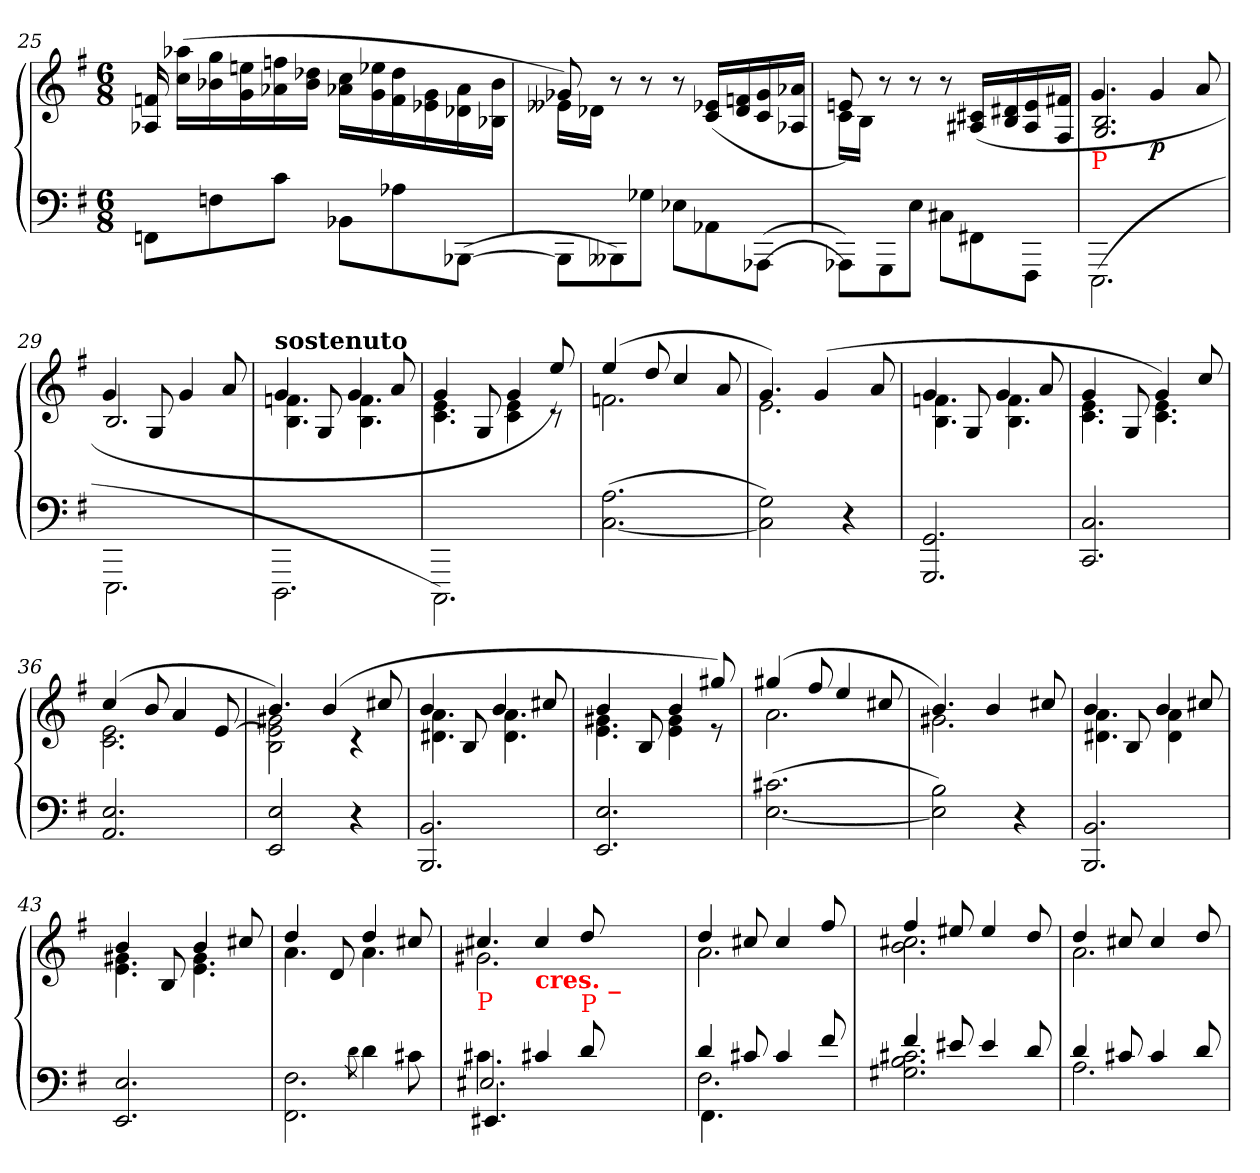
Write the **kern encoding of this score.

**kern	**kern	**dynam
*part1	*part1	*part1
*staff2	*staff1	*staff1/2
*clefF4	*clefG2	*
*k[f#]	*k[f#]	*
*G:	*G:	*
*M6/8	*M6/8	*
=25	=25	=25
8FFnL	16fn 16A-X	.
.	(>16aa-X 16ccLL	.
8Fn	16gg 16b-X	.
.	16een 16g	.
8cJ	16ffn 16a-X	.
.	16dd-X 16b-JJ	.
8BB-X\L	16cc\ 16a-X\LL	.
.	16ee-X\ 16g\	.
8A-X\	16dd-\ 16f\	.
.	16g\ 16e-X\	.
(>[8BBB-X\J	16a-\ 16d-X\	.
.	16b-\ 16B-X\JJ	.
=26	=26	=26
*	*^	*
8BBB-\L]	8g-X)	16e--XLL	.
.	.	16d-XJJ	.
8BBB--X\)	8r	4ryy	.
8G-X\J	8r	.	.
8E-X\L	8r	4.ryy	.
8AA-X\	(>16e-X 16cLL	.	.
.	16fn 16d-	.	.
(>[8AAA-X\J	16g- 16c	.	.
.	16a-X 16A-XJJ	.	.
=27	=27	=27	=27
8AAA-X\L])	8en)	16cLL	.
.	.	16BJJ	.
8GGG\	8r	4ryy	.
8E\J	8r	.	.
8C#X\L	8r	4.ryy	.
8FF#X\	(>16c#X 16A#XLL	.	.
.	16d#X/ 16B/	.	.
8FFF#\J	16e/ 16A#/	.	.
.	16f#X/ 16F#/JJ	.	.
=28	=28	=28	=28
!	!LO:TX:b:color=red:t=P	!	!
(>2.EEE\	4.g	2.B/ 2.G/	.
.	4g	.	p
.	8a	.	.
=29	=29	=29	=29
2.EEE\	2.B/	4g/	.
.	.	8G/	.
.	.	4g/	.
.	.	8a/	.
=30	=30	=30	=30
!	!LO:TX:a:B:t=sostenuto	!	!
2.DDD\	4g	4.fn 4.B	.
.	8G/	.	.
.	4g	4.f 4.B	.
.	8a	.	.
=31	=31	=31	=31
2.CCC\)	4g	4.e 4.c	.
.	8G/	.	.
.	4g	4e 4c	.
.	8ee)	8rc	.
=32	=32	=32	=32
(>2.A [2.C	(>4ee	2.fn	.
.	8dd	.	.
.	4cc	.	.
.	8a	.	.
=33	=33	=33	=33
2G 2C])	4.g)	2.e	.
.	(>4g	.	.
4r	.	.	.
.	8a	.	.
=34	=34	=34	=34
2.GG 2.GGG	4g	4.fn 4.B	.
.	8G/	.	.
.	4g	4.f 4.B	.
.	8a	.	.
=35	=35	=35	=35
2.C 2.CC	4g	4.e 4.c	.
.	8G/	.	.
.	4g)	4.e 4.c	.
.	8cc	.	.
=36	=36	=36	=36
2.E 2.AA	(>4cc	2.e 2.c	.
.	8b	.	.
.	4a	.	.
.	[8e	.	.
=37	=37	=37	=37
2E 2EE	4.b)	2g#X 2e] 2B	.
.	(>4b	.	.
4r	.	4r	.
.	8cc#X	.	.
=38	=38	=38	=38
2.BB 2.BBB	4b	4.a 4.d#X	.
.	8B	.	.
.	4b	4.a 4.d#	.
.	8cc#X	.	.
=39	=39	=39	=39
2.E 2.EE	4b	4.g#X 4.e	.
.	8B	.	.
.	4b	4g# 4e	.
.	8gg#X)	8re	.
=40	=40	=40	=40
(>2.c#X [2.E	(>4gg#X	2.a	.
.	8ff#	.	.
.	4ee	.	.
.	8cc#X	.	.
=41	=41	=41	=41
2B 2E])	4.b)	2.g#X	.
.	4b	.	.
4r	.	.	.
.	8cc#X	.	.
=42	=42	=42	=42
2.BB 2.BBB	4b	4.a 4.d#X	.
.	8B	.	.
.	4b	4a 4d#	.
.	8cc#X/	8ryy	.
=43	=43	=43	=43
2.E 2.EE	4b	4.g#X 4.e	.
.	8B	.	.
.	4b	4.g# 4.e	.
.	8cc#X	.	.
=44	=44	=44	=44
*^	*	*	*
4.ryy	2.F# 2.FF#	4dd	4.a	.
.	.	8d	.	.
8qd\	.	.	.	.
4d\	.	4dd	4.a	.
8c#X\	.	8cc#X	.	.
=45	=45	=45	=45	=45
*	*^	*	*	*
!	!	!	!LO:TX:b:color=red:t=P	!	!
4.c#X\	2.E#X/	4.EE#X	4.cc#X	2.g#X	.
!	!	!	!LO:TX:b:B:color=red:t=cres. _	!	!
4c#X	.	4ryy	4cc#	.	.
!LO:TX:a:color=red:t=P	!	!	!	!	!
8d	.	8ryy	8dd	.	.
4.ryy	8ryy	4.ryy	4.ryy	4.ryy	.
.	4ryy	.	.	.	.
=46	=46	=46	=46	=46	=46
4d	2.F#	4.FF#\	4dd	2.a	.
8c#X	.	.	8cc#X	.	.
4c#/	.	4.ryy	4cc#	.	.
8f#/	.	.	8ff#	.	.
*	*v	*v	*	*	*
=47	=47	=47	=47	=47
4f#	2.c#X 2.B 2.G#X	4ff#	2.cc#X 2.b	.
8e#X	.	8ee#X	.	.
4e#	.	4ee#	.	.
8d	.	8dd	.	.
=48	=48	=48	=48	=48
4d	2.A	4dd	2.a	.
8c#X	.	8cc#X	.	.
4c#	.	4cc#	.	.
8d	.	8dd	.	.
*v	*v	*	*	*
*	*v	*v	*
=	=	=
*-	*-	*-
